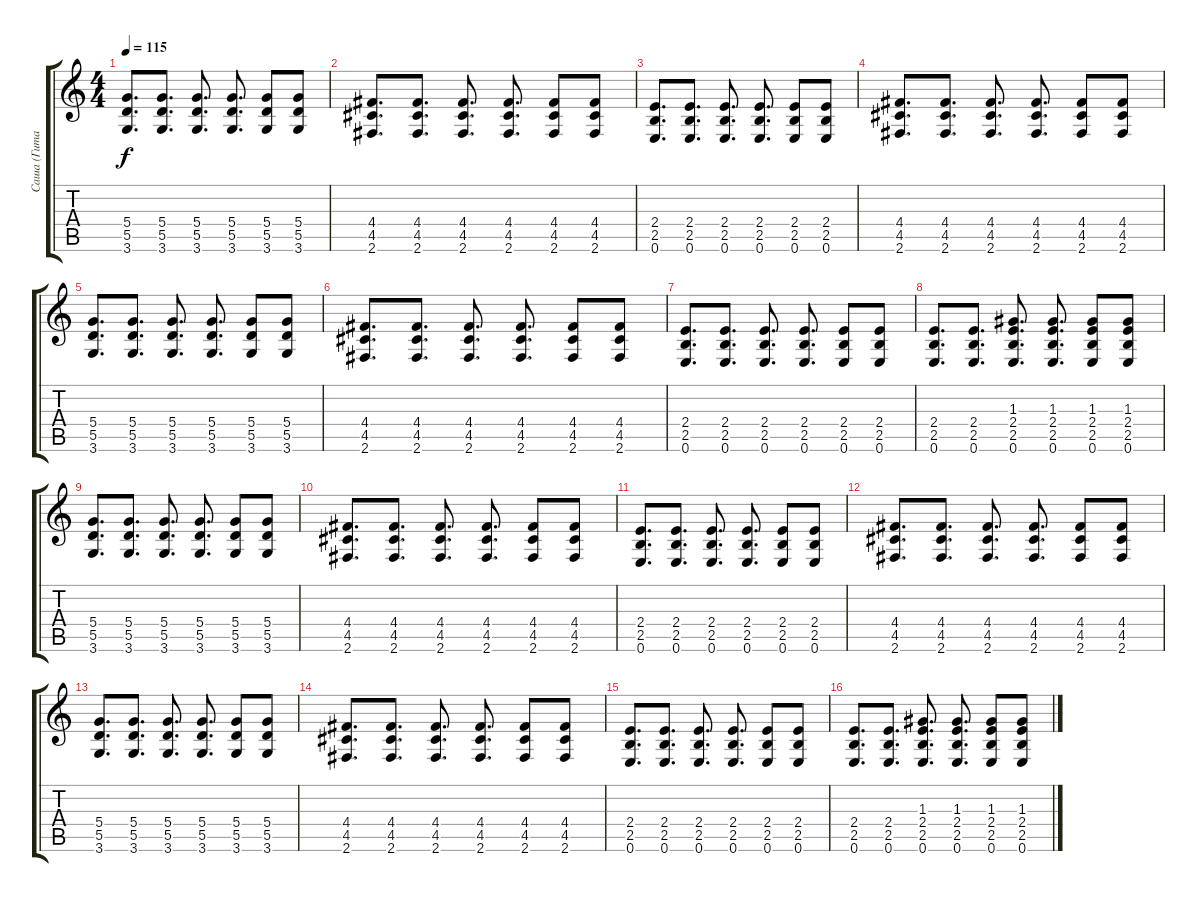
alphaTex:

\track ("Саша (Гитара)" "Саша (Гита") {instrument acousticguitarsteel}
\staff {score tabs}
\tuning (E4 B3 G3 D3 A2 E2) {hide}
\ts (4 4)
\tempo 115
\clef g2
\ks c
(5.4 5.5 3.6).8{d dy f} (5.4 5.5 3.6).8{d} (5.4 5.5 3.6).8{d} (5.4 5.5 3.6).8{d} (5.4 5.5 3.6).8 (5.4 5.5 3.6).8 |
(4.4 4.5 2.6).8{d} (4.4 4.5 2.6).8{d} (4.4 4.5 2.6).8{d} (4.4 4.5 2.6).8{d} (4.4 4.5 2.6).8 (4.4 4.5 2.6).8 |
(2.4 2.5 0.6).8{d} (2.4 2.5 0.6).8{d} (2.4 2.5 0.6).8{d} (2.4 2.5 0.6).8{d} (2.4 2.5 0.6).8 (2.4 2.5 0.6).8 |
(4.4 4.5 2.6).8{d} (4.4 4.5 2.6).8{d} (4.4 4.5 2.6).8{d} (4.4 4.5 2.6).8{d} (4.4 4.5 2.6).8 (4.4 4.5 2.6).8 |
(5.4 5.5 3.6).8{d} (5.4 5.5 3.6).8{d} (5.4 5.5 3.6).8{d} (5.4 5.5 3.6).8{d} (5.4 5.5 3.6).8 (5.4 5.5 3.6).8 |
(4.4 4.5 2.6).8{d} (4.4 4.5 2.6).8{d} (4.4 4.5 2.6).8{d} (4.4 4.5 2.6).8{d} (4.4 4.5 2.6).8 (4.4 4.5 2.6).8 |
(2.4 2.5 0.6).8{d} (2.4 2.5 0.6).8{d} (2.4 2.5 0.6).8{d} (2.4 2.5 0.6).8{d} (2.4 2.5 0.6).8 (2.4 2.5 0.6).8 |
(2.4 2.5 0.6).8{d} (2.4 2.5 0.6).8{d} (1.3 2.4 2.5 0.6).8{d} (1.3 2.4 2.5 0.6).8{d} (1.3 2.4 2.5 0.6).8 (1.3 2.4 2.5 0.6).8 |
(5.4 5.5 3.6).8{d} (5.4 5.5 3.6).8{d} (5.4 5.5 3.6).8{d} (5.4 5.5 3.6).8{d} (5.4 5.5 3.6).8 (5.4 5.5 3.6).8 |
(4.4 4.5 2.6).8{d} (4.4 4.5 2.6).8{d} (4.4 4.5 2.6).8{d} (4.4 4.5 2.6).8{d} (4.4 4.5 2.6).8 (4.4 4.5 2.6).8 |
(2.4 2.5 0.6).8{d} (2.4 2.5 0.6).8{d} (2.4 2.5 0.6).8{d} (2.4 2.5 0.6).8{d} (2.4 2.5 0.6).8 (2.4 2.5 0.6).8 |
(4.4 4.5 2.6).8{d} (4.4 4.5 2.6).8{d} (4.4 4.5 2.6).8{d} (4.4 4.5 2.6).8{d} (4.4 4.5 2.6).8 (4.4 4.5 2.6).8 |
(5.4 5.5 3.6).8{d} (5.4 5.5 3.6).8{d} (5.4 5.5 3.6).8{d} (5.4 5.5 3.6).8{d} (5.4 5.5 3.6).8 (5.4 5.5 3.6).8 |
(4.4 4.5 2.6).8{d} (4.4 4.5 2.6).8{d} (4.4 4.5 2.6).8{d} (4.4 4.5 2.6).8{d} (4.4 4.5 2.6).8 (4.4 4.5 2.6).8 |
(2.4 2.5 0.6).8{d} (2.4 2.5 0.6).8{d} (2.4 2.5 0.6).8{d} (2.4 2.5 0.6).8{d} (2.4 2.5 0.6).8 (2.4 2.5 0.6).8 |
(2.4 2.5 0.6).8{d} (2.4 2.5 0.6).8{d} (1.3 2.4 2.5 0.6).8{d} (1.3 2.4 2.5 0.6).8{d} (1.3 2.4 2.5 0.6).8 (1.3 2.4 2.5 0.6).8
